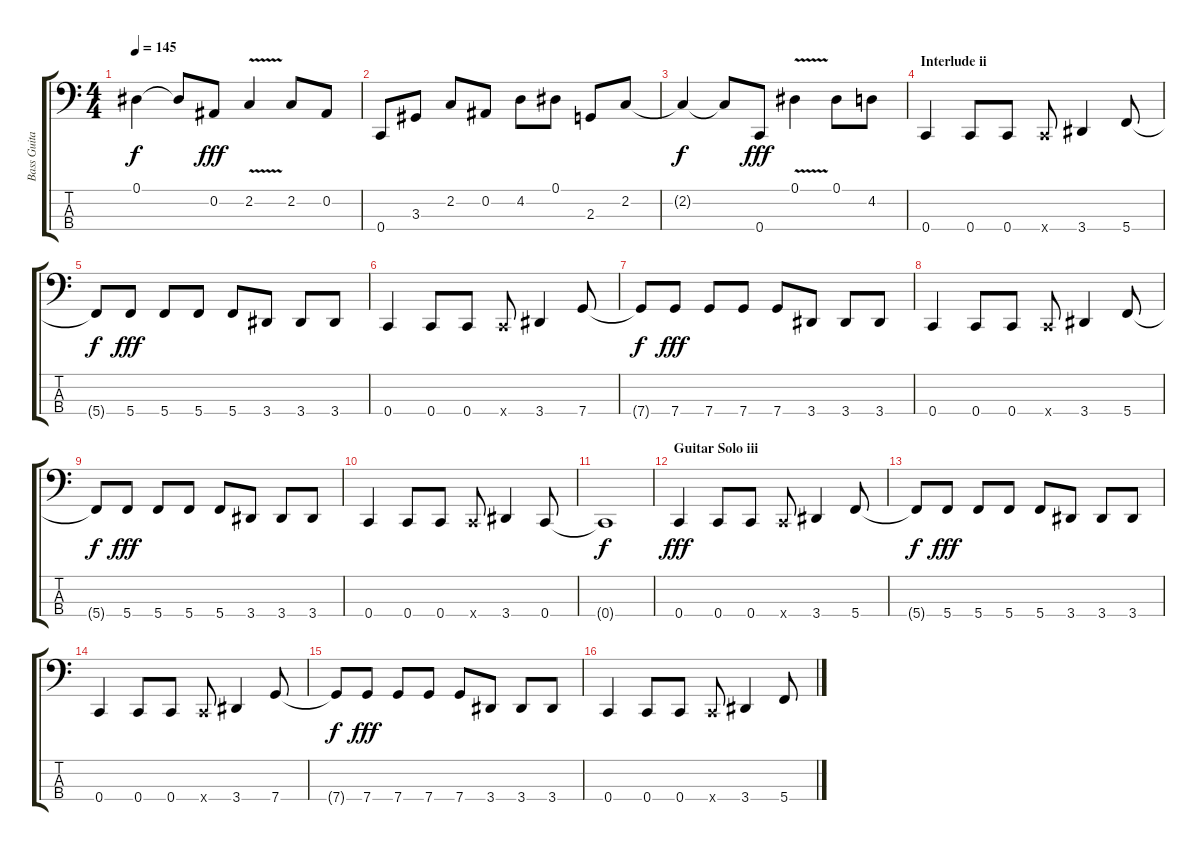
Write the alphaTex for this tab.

\track ("Bass Guitar" "Bass Guita") {instrument electricbassfinger}
\staff {score tabs}
\tuning (Eb2 Bb1 F1 C1) {hide}
\ts (4 4)
\tempo 145
\clef f4
\ks c
0.1{t}.4{dy f} 0.1{t}.8 0.2.8{dy fff} 2.2{v}.4 2.2.8 0.2.8 |
0.4.8 3.3.8 2.2.8 0.2.8 4.2.8 0.1.8 2.3.8 2.2.8 |
2.2{t}.4{dy f} 2.2{t}.8 0.4.8{dy fff} 0.1{v}.4 0.1.8 4.2.8 |
\section ("" "Interlude ii")
0.4.4 0.4.8 0.4.8 0.4{x}.8 3.4.4 5.4.8 |
5.4{t}.8{dy f} 5.4.8{dy fff} 5.4.8 5.4.8 5.4.8 3.4.8 3.4.8 3.4.8 |
0.4.4 0.4.8 0.4.8 0.4{x}.8 3.4.4 7.4.8 |
7.4{t}.8{dy f} 7.4.8{dy fff} 7.4.8 7.4.8 7.4.8 3.4.8 3.4.8 3.4.8 |
0.4.4 0.4.8 0.4.8 0.4{x}.8 3.4.4 5.4.8 |
5.4{t}.8{dy f} 5.4.8{dy fff} 5.4.8 5.4.8 5.4.8 3.4.8 3.4.8 3.4.8 |
0.4.4 0.4.8 0.4.8 0.4{x}.8 3.4.4 0.4.8 |
0.4{t}.1{dy f} |
\section ("" "Guitar Solo iii")
0.4.4{dy fff} 0.4.8 0.4.8 0.4{x}.8 3.4.4 5.4.8 |
5.4{t}.8{dy f} 5.4.8{dy fff} 5.4.8 5.4.8 5.4.8 3.4.8 3.4.8 3.4.8 |
0.4.4 0.4.8 0.4.8 0.4{x}.8 3.4.4 7.4.8 |
7.4{t}.8{dy f} 7.4.8{dy fff} 7.4.8 7.4.8 7.4.8 3.4.8 3.4.8 3.4.8 |
0.4.4 0.4.8 0.4.8 0.4{x}.8 3.4.4 5.4.8
